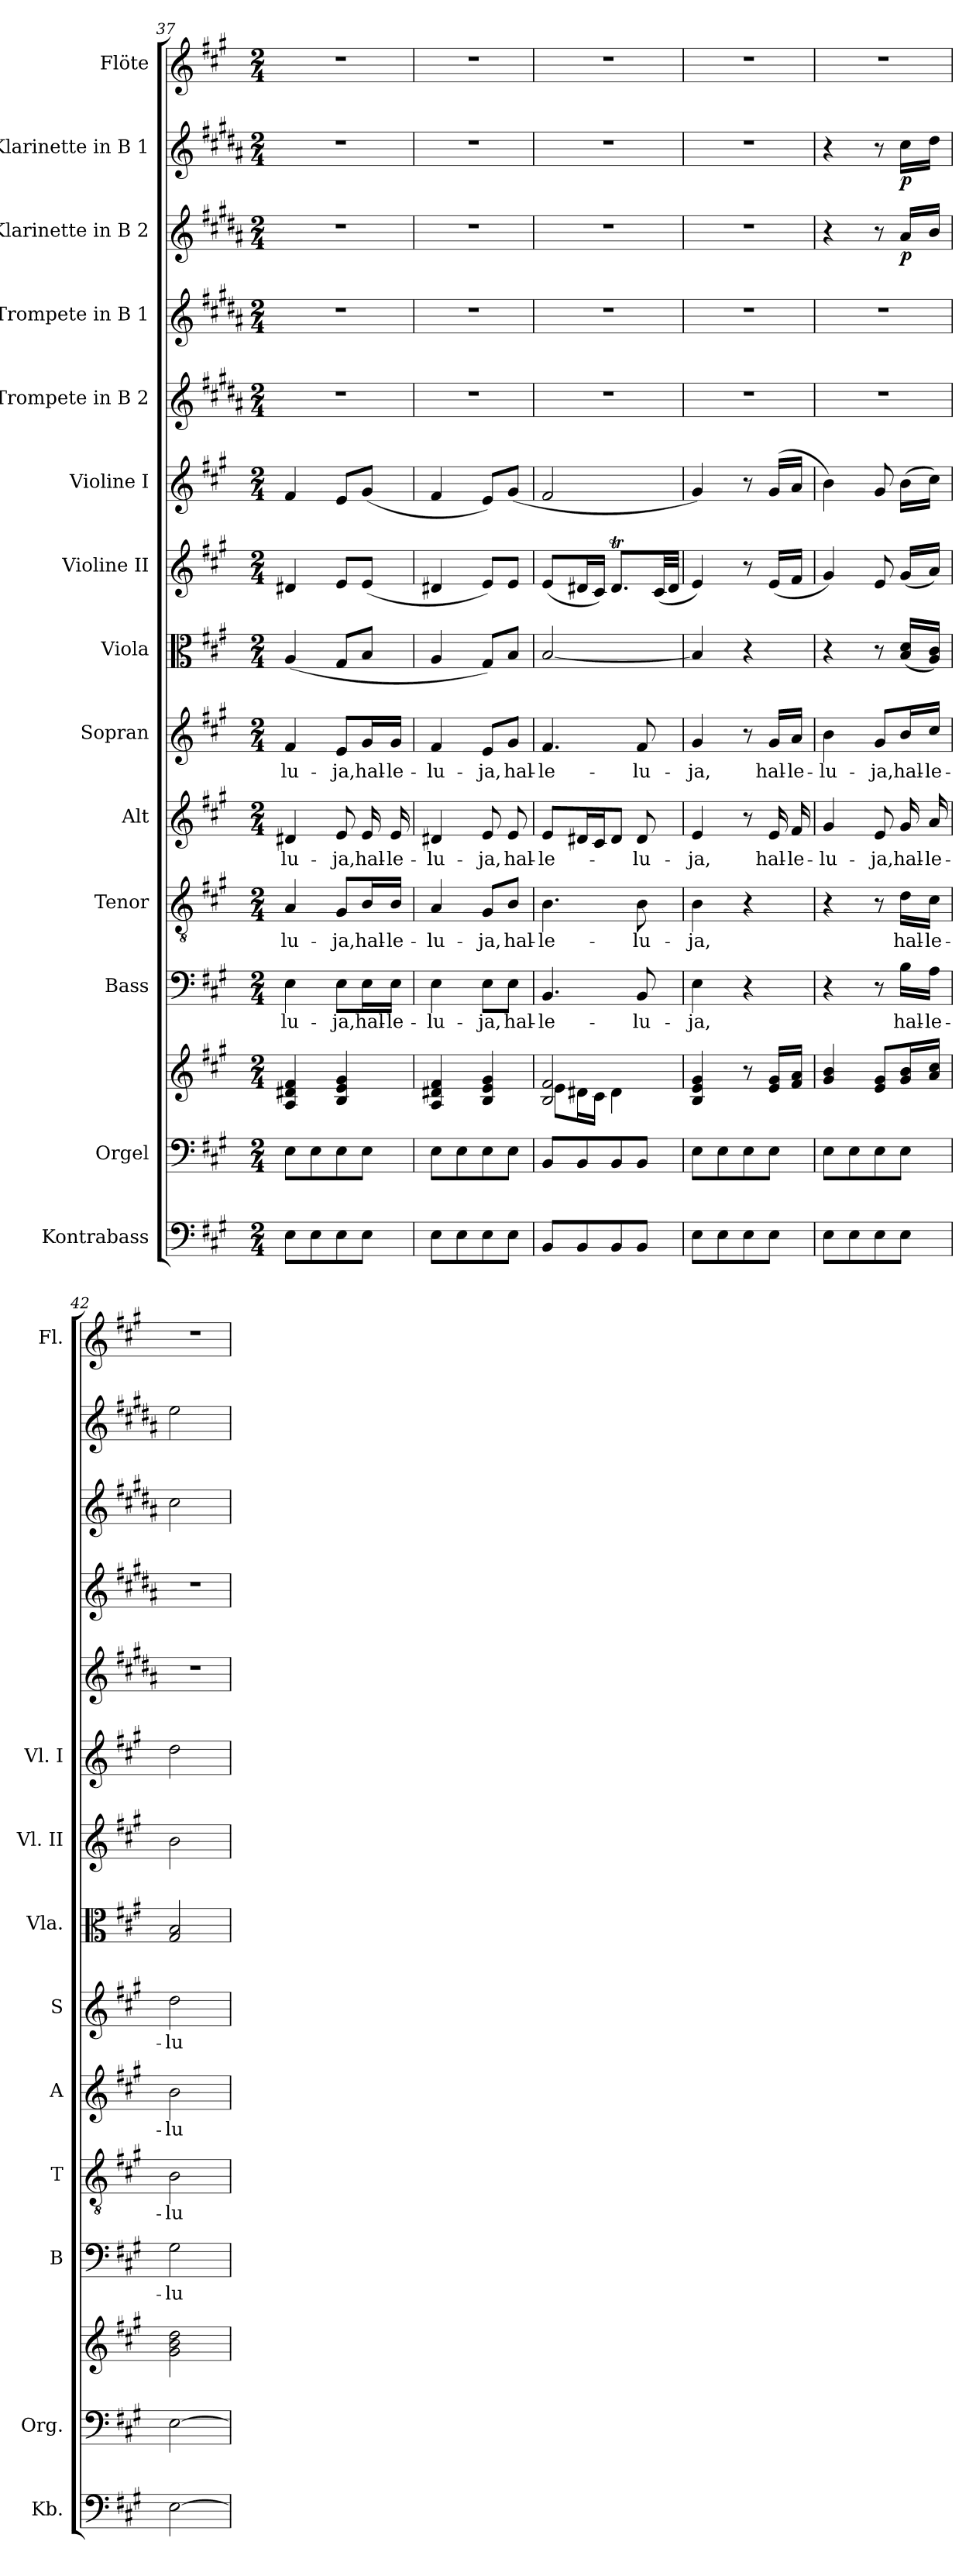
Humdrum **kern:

**kern	**kern	**kern	**kern	**text	**kern	**text	**kern	**text	**kern	**text	**kern	**kern	**kern	**kern	**kern	**kern	**dynam	**kern	**dynam	**kern
*part14	*part13	*part13	*part12	*part12	*part11	*part11	*part10	*part10	*part9	*part9	*part8	*part7	*part6	*part5	*part4	*part3	*part3	*part2	*part2	*part1
*staff15	*staff14	*staff13	*staff12	*staff12	*staff11	*staff11	*staff10	*staff10	*staff9	*staff9	*staff8	*staff7	*staff6	*staff5	*staff4	*staff3	*staff3	*staff2	*staff2	*staff1
*I"Kontrabass	*I"Orgel	*	*I"Bass	*	*I"Tenor	*	*I"Alt	*	*I"Sopran	*	*I"Viola	*I"Violine II	*I"Violine I	*I"Trompete in B 2	*I"Trompete in B 1	*I"Klarinette in B 2	*	*I"Klarinette in B 1	*	*I"Flöte
*I'Kb.	*I'Org.	*	*I'B	*	*I'T	*	*I'A	*	*I'S	*	*I'Vla.	*I'Vl. II	*I'Vl. I	*	*	*	*	*	*	*I'Fl.
*clefF4	*clefF4	*clefG2	*clefF4	*	*clefGv2	*	*clefG2	*	*clefG2	*	*clefC3	*clefG2	*clefG2	*clefG2	*clefG2	*clefG2	*	*clefG2	*	*clefG2
*ITrd7c12	*	*	*	*	*	*	*	*	*	*	*	*	*	*ITrd1c2	*ITrd1c2	*ITrd1c2	*	*ITrd1c2	*	*
*k[f#c#g#]	*k[f#c#g#]	*k[f#c#g#]	*k[f#c#g#]	*	*k[f#c#g#]	*	*k[f#c#g#]	*	*k[f#c#g#]	*	*k[f#c#g#]	*k[f#c#g#]	*k[f#c#g#]	*k[f#c#g#]	*k[f#c#g#]	*k[f#c#g#]	*	*k[f#c#g#]	*	*k[f#c#g#]
*A:	*A:	*A:	*A:	*	*A:	*	*A:	*	*A:	*	*A:	*A:	*A:	*A:	*A:	*A:	*	*A:	*	*A:
*M2/4	*M2/4	*M2/4	*M2/4	*	*M2/4	*	*M2/4	*	*M2/4	*	*M2/4	*M2/4	*M2/4	*M2/4	*M2/4	*M2/4	*	*M2/4	*	*M2/4
=37	=37	=37	=37	=37	=37	=37	=37	=37	=37	=37	=37	=37	=37	=37	=37	=37	=37	=37	=37	=37
!	!	!	!	!LO:LY:b	!	!LO:LY:b	!	!LO:LY:b	!	!LO:LY:b	!	!	!	!	!	!	!	!	!	!
8EE\L	8E\L	4A/ 4d#X/ 4f#/	4E\	-lu-	4A/	-lu-	4d#X/	-lu-	4f#/	-lu-	(<4A/	4d#X/	4f#/	2r	2r	2r	.	2r	.	2r
8EE\	8E\	.	.	.	.	.	.	.	.	.	.	.	.	.	.	.	.	.	.	.
!	!	!	!	!LO:LY:b	!	!LO:LY:b	!	!LO:LY:b	!	!LO:LY:b	!	!	!	!	!	!	!	!	!	!
8EE\	8E\	4B/ 4e/ 4g#/	8E\L	-ja,	8G#/L	-ja,	8e/	-ja,	8e/L	-ja,	8G#/L	8e/L	8e/L	.	.	.	.	.	.	.
!	!	!	!	!LO:LY:b	!	!LO:LY:b	!	!LO:LY:b	!	!LO:LY:b	!	!	!	!	!	!	!	!	!	!
8EE\J	8E\J	.	16E\L	hal-	16B/L	hal-	16e/	hal-	16g#/L	hal-	8B/J	(<8e/J	(<8g#/J	.	.	.	.	.	.	.
!	!	!	!	!LO:LY:b	!	!LO:LY:b	!	!LO:LY:b	!	!LO:LY:b	!	!	!	!	!	!	!	!	!	!
.	.	.	16E\JJ	-le-	16B/JJ	-le-	16e/	-le-	16g#/JJ	-le-	.	.	.	.	.	.	.	.	.	.
=38	=38	=38	=38	=38	=38	=38	=38	=38	=38	=38	=38	=38	=38	=38	=38	=38	=38	=38	=38	=38
!	!	!	!	!LO:LY:b	!	!LO:LY:b	!	!LO:LY:b	!	!LO:LY:b	!	!	!	!	!	!	!	!	!	!
8EE\L	8E\L	4A/ 4d#X/ 4f#/	4E\	-lu-	4A/	-lu-	4d#X/	-lu-	4f#/	-lu-	4A/	4d#X/	4f#/	2r	2r	2r	.	2r	.	2r
8EE\	8E\	.	.	.	.	.	.	.	.	.	.	.	.	.	.	.	.	.	.	.
!	!	!	!	!LO:LY:b	!	!LO:LY:b	!	!LO:LY:b	!	!LO:LY:b	!	!	!	!	!	!	!	!	!	!
8EE\	8E\	4B/ 4e/ 4g#/	8E\L	-ja,	8G#/L	-ja,	8e/	-ja,	8e/L	-ja,	8G#/L)	8e/L)	8e/L)	.	.	.	.	.	.	.
!	!	!	!	!LO:LY:b	!	!LO:LY:b	!	!LO:LY:b	!	!LO:LY:b	!	!	!	!	!	!	!	!	!	!
8EE\J	8E\J	.	8E\J	hal-	8B/J	hal-	8e/	hal-	8g#/J	hal-	8B/J	8e/J	(<8g#/J	.	.	.	.	.	.	.
=39	=39	=39	=39	=39	=39	=39	=39	=39	=39	=39	=39	=39	=39	=39	=39	=39	=39	=39	=39	=39
*	*	*^	*	*	*	*	*	*	*	*	*	*	*	*	*	*	*	*	*	*
!	!	!	!	!	!LO:LY:b	!	!LO:LY:b	!	!LO:LY:b	!	!LO:LY:b	!	!	!	!	!	!	!	!	!	!
8BBB/L	8BB/L	2B/ 2f#/	8e\L	4.BB/	-le-	4.B\	-le-	8e/L	-le-	4.f#/	-le-	[2B/	(<8e/L	2f#/	2r	2r	2r	.	2r	.	2r
8BBB/	8BB/	.	16d#X\L	.	.	.	.	16d#X/L	.	.	.	.	16d#X/L	.	.	.	.	.	.	.	.
.	.	.	16c#\JJ	.	.	.	.	16c#/J	.	.	.	.	16c#/JJ)	.	.	.	.	.	.	.	.
8BBB/	8BB/	.	4d#\	.	.	.	.	8d#/J	.	.	.	.	8.d#t/L	.	.	.	.	.	.	.	.
!	!	!	!	!	!LO:LY:b	!	!LO:LY:b	!	!LO:LY:b	!	!LO:LY:b	!	!	!	!	!	!	!	!	!	!
8BBB/J	8BB/J	.	.	8BB/	-lu-	8B\	-lu-	8d#/	-lu-	8f#/	-lu-	.	.	.	.	.	.	.	.	.	.
.	.	.	.	.	.	.	.	.	.	.	.	.	(<32c#/LL	.	.	.	.	.	.	.	.
.	.	.	.	.	.	.	.	.	.	.	.	.	32d#/JJJ	.	.	.	.	.	.	.	.
*	*	*v	*v	*	*	*	*	*	*	*	*	*	*	*	*	*	*	*	*	*	*
=40	=40	=40	=40	=40	=40	=40	=40	=40	=40	=40	=40	=40	=40	=40	=40	=40	=40	=40	=40	=40
!	!	!	!	!LO:LY:b	!	!LO:LY:b	!	!LO:LY:b	!	!LO:LY:b	!	!	!	!	!	!	!	!	!	!
8EE\L	8E\L	4B/ 4e/ 4g#/	4E\	-ja,	4B\	-ja,	4e/	-ja,	4g#/	-ja,	4B/]	4e/)	4g#/)	2r	2r	2r	.	2r	.	2r
8EE\	8E\	.	.	.	.	.	.	.	.	.	.	.	.	.	.	.	.	.	.	.
8EE\	8E\	8r	4r	.	4r	.	8r	.	8r	.	4r	8r	8r	.	.	.	.	.	.	.
!	!	!	!	!	!	!	!	!LO:LY:b	!	!LO:LY:b	!	!	!	!	!	!	!	!	!	!
8EE\J	8E\J	16e/ 16g#/LL	.	.	.	.	16e/	hal-	16g#/LL	hal-	.	(<16e/LL	(>16g#/LL	.	.	.	.	.	.	.
!	!	!	!	!	!	!	!	!LO:LY:b	!	!LO:LY:b	!	!	!	!	!	!	!	!	!	!
.	.	16f#/ 16a/JJ	.	.	.	.	16f#/	-le-	16a/JJ	-le-	.	16f#/JJ	16a/JJ	.	.	.	.	.	.	.
=41	=41	=41	=41	=41	=41	=41	=41	=41	=41	=41	=41	=41	=41	=41	=41	=41	=41	=41	=41	=41
!	!	!	!	!	!	!	!	!LO:LY:b	!	!LO:LY:b	!	!	!	!	!	!	!	!	!	!
8EE\L	8E\L	4g#/ 4b/	4r	.	4r	.	4g#/	-lu-	4b\	-lu-	4r	4g#/)	4b\)	2r	2r	4r	.	4r	.	2r
8EE\	8E\	.	.	.	.	.	.	.	.	.	.	.	.	.	.	.	.	.	.	.
!	!	!	!	!	!	!	!	!LO:LY:b	!	!LO:LY:b	!	!	!	!	!	!	!	!	!	!
8EE\	8E\	8e/ 8g#/L	8r	.	8r	.	8e/	-ja,	8g#/L	-ja,	8r	8e/	8g#/	.	.	8r	.	8r	.	.
!	!	!	!	!LO:LY:b	!	!LO:LY:b	!	!LO:LY:b	!	!LO:LY:b	!	!	!	!	!	!	!LO:DY:b	!	!LO:DY:b	!
8EE\J	8E\J	16g#/ 16b/L	16B\LL	hal-	16d\LL	hal-	16g#/	hal-	16b/L	hal-	(<16B/ 16d/LL	(<16g#/LL	(>16b\LL	.	.	16g#/LL	p	16b\LL	p	.
!	!	!	!	!LO:LY:b	!	!LO:LY:b	!	!LO:LY:b	!	!LO:LY:b	!	!	!	!	!	!	!	!	!	!
.	.	16a/ 16cc#/JJ	16A\JJ	-le-	16c#\JJ	-le-	16a/	-le-	16cc#/JJ	-le-	16A/ 16c#/JJ)	16a/JJ)	16cc#\JJ)	.	.	16a/JJ	.	16cc#\JJ	.	.
=42	=42	=42	=42	=42	=42	=42	=42	=42	=42	=42	=42	=42	=42	=42	=42	=42	=42	=42	=42	=42
!	!	!	!	!LO:LY:b	!	!LO:LY:b	!	!LO:LY:b	!	!LO:LY:b	!	!	!	!	!	!	!	!	!	!
[2EE\	[2E\	2g#\ 2b\ 2dd\	2G#\	-lu-	2B\	-lu-	2b\	-lu-	2dd\	-lu-	2G#/ 2B/	2b\	2dd\	2r	2r	2b\	.	2dd\	.	2r
=	=	=	=	=	=	=	=	=	=	=	=	=	=	=	=	=	=	=	=	=
*-	*-	*-	*-	*-	*-	*-	*-	*-	*-	*-	*-	*-	*-	*-	*-	*-	*-	*-	*-	*-
